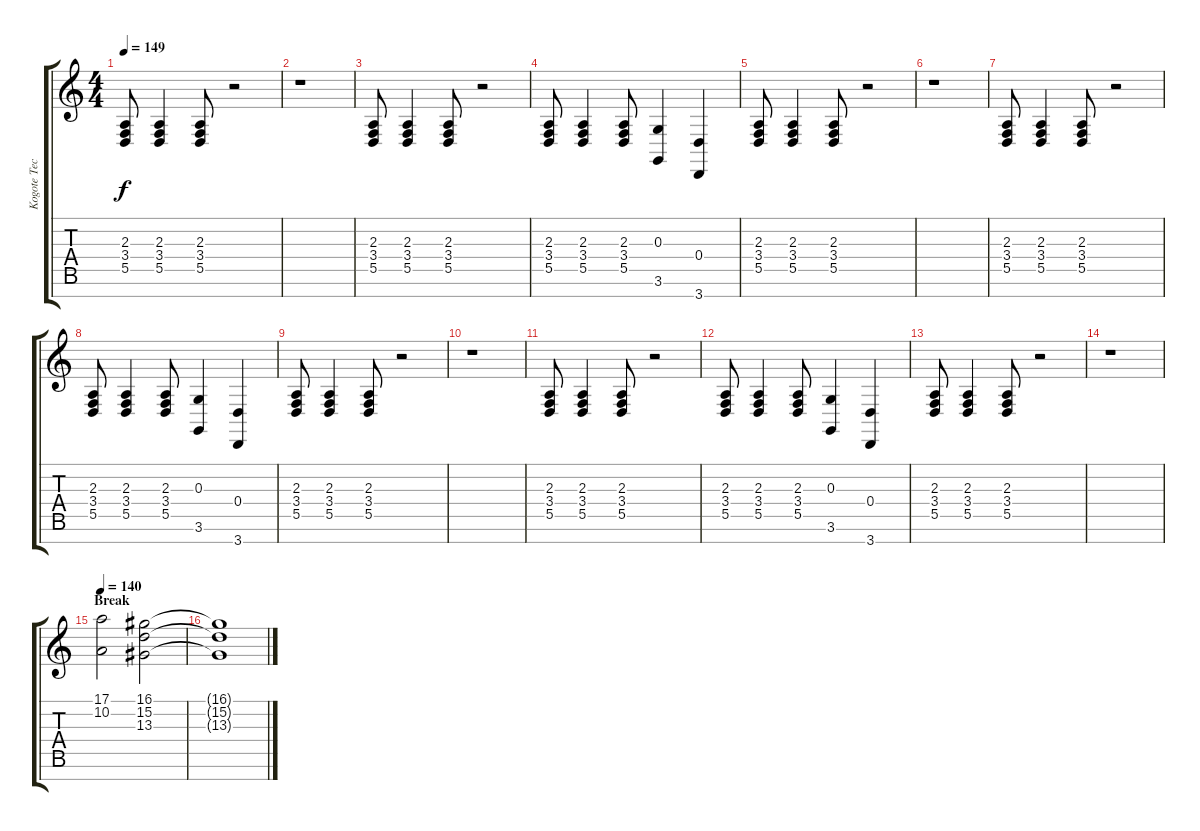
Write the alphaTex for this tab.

\track ("Kogote Teclado 2" "Kogote Tec") {instrument accordion}
\staff {score tabs}
\tuning (E4 B3 G3 D3 A2 E2 B1) {hide}
\ts (4 4)
\tempo 149
\clef g2
\ks c
(2.3 3.4 5.5).8{dy f} (2.3 3.4 5.5).4 (2.3 3.4 5.5).8 r.2 |
r.1 |
(2.3 3.4 5.5).8 (2.3 3.4 5.5).4 (2.3 3.4 5.5).8 r.2 |
(2.3 3.4 5.5).8 (2.3 3.4 5.5).4 (2.3 3.4 5.5).8 (0.3 3.6).4 (0.4 3.7).4 |
(2.3 3.4 5.5).8 (2.3 3.4 5.5).4 (2.3 3.4 5.5).8 r.2 |
r.1 |
(2.3 3.4 5.5).8 (2.3 3.4 5.5).4 (2.3 3.4 5.5).8 r.2 |
(2.3 3.4 5.5).8 (2.3 3.4 5.5).4 (2.3 3.4 5.5).8 (0.3 3.6).4 (0.4 3.7).4 |
(2.3 3.4 5.5).8 (2.3 3.4 5.5).4 (2.3 3.4 5.5).8 r.2 |
r.1 |
(2.3 3.4 5.5).8 (2.3 3.4 5.5).4 (2.3 3.4 5.5).8 r.2 |
(2.3 3.4 5.5).8 (2.3 3.4 5.5).4 (2.3 3.4 5.5).8 (0.3 3.6).4 (0.4 3.7).4 |
(2.3 3.4 5.5).8 (2.3 3.4 5.5).4 (2.3 3.4 5.5).8 r.2 |
r.1 |
\section ("" "Break")
\tempo 140
(17.1 10.2).2{instrument choiraahs} (16.1 15.2 13.3).2 |
(16.1{t} 15.2{t} 13.3{t}).1
